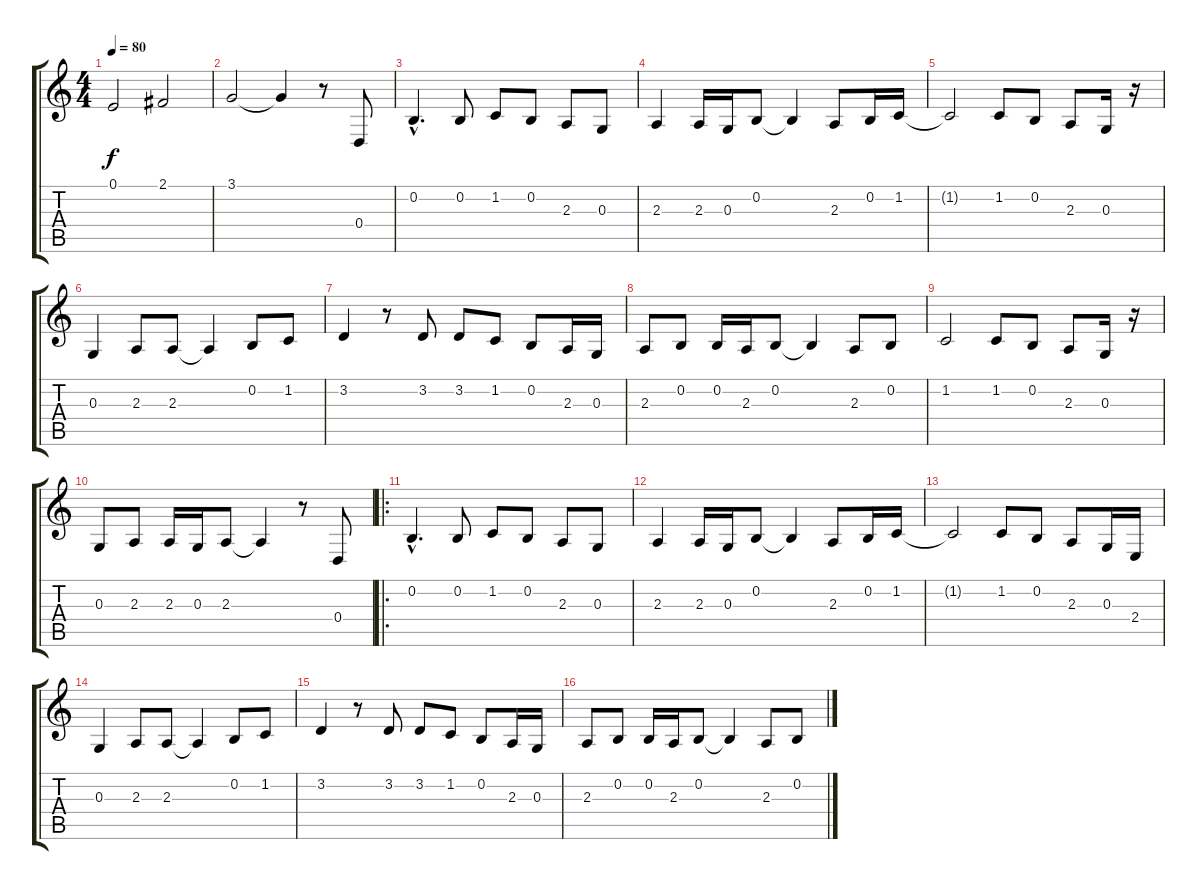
\track "" {instrument acousticgrandpiano}
\staff {score tabs}
\tuning (E4 B3 G3 D3 A2 E2) {hide}
\ts (4 4)
\tempo 80
\clef g2
\ks c
0.1.2{dy f} 2.1.2 |
3.1.2 3.1{t}.4 r.8 0.4.8{txt ""} |
0.2{hac}.4{d txt ""} 0.2.8{txt ""} 1.2.8{txt ""} 0.2.8{txt ""} 2.3.8{txt ""} 0.3.8{txt ""} |
2.3.4{txt ""} 2.3.16{txt ""} 0.3.16 0.2.8{txt ""} 0.2{t}.4 2.3.8{txt ""} 0.2.16{txt ""} 1.2.16{txt ""} |
1.2{t}.2 1.2.8{txt ""} 0.2.8{txt ""} 2.3.8{txt ""} 0.3.16{txt ""} r.16 |
0.3.4{txt ""} 2.3.8{txt ""} 2.3.8{txt ""} 2.3{t}.4 0.2.8{txt ""} 1.2.8{txt ""} |
3.2.4{txt ""} r.8 3.2.8{txt ""} 3.2.8{txt ""} 1.2.8{txt ""} 0.2.8{txt ""} 2.3.16{txt ""} 0.3.16 |
2.3.8{txt ""} 0.2.8{txt ""} 0.2.16{txt ""} 2.3.16 0.2.8{txt ""} 0.2{t}.4 2.3.8{txt ""} 0.2.8{txt ""} |
1.2.2{txt ""} 1.2.8{txt ""} 0.2.8{txt ""} 2.3.8{txt ""} 0.3.16{txt ""} r.16 |
0.3.8{txt ""} 2.3.8 2.3.16 0.3.16 2.3.8 2.3{t}.4 r.8 0.4.8{txt ""} |
\ro
0.2{hac}.4{d txt ""} 0.2.8{txt ""} 1.2.8{txt ""} 0.2.8{txt ""} 2.3.8{txt ""} 0.3.8{txt ""} |
2.3.4{txt ""} 2.3.16{txt ""} 0.3.16{txt ""} 0.2.8{txt ""} 0.2{t}.4 2.3.8{txt ""} 0.2.16{txt ""} 1.2.16{txt ""} |
1.2{t}.2 1.2.8{txt ""} 0.2.8{txt ""} 2.3.8{txt ""} 0.3.16{txt ""} 2.4.16 |
0.3.4{txt ""} 2.3.8{txt ""} 2.3.8{txt ""} 2.3{t}.4 0.2.8{txt ""} 1.2.8{txt ""} |
3.2.4{txt ""} r.8 3.2.8{txt ""} 3.2.8{txt ""} 1.2.8{txt ""} 0.2.8{txt ""} 2.3.16{txt ""} 0.3.16 |
2.3.8{txt ""} 0.2.8{txt ""} 0.2.16{txt ""} 2.3.16{txt ""} 0.2.8{txt ""} 0.2{t}.4 2.3.8{txt ""} 0.2.8{txt ""}
